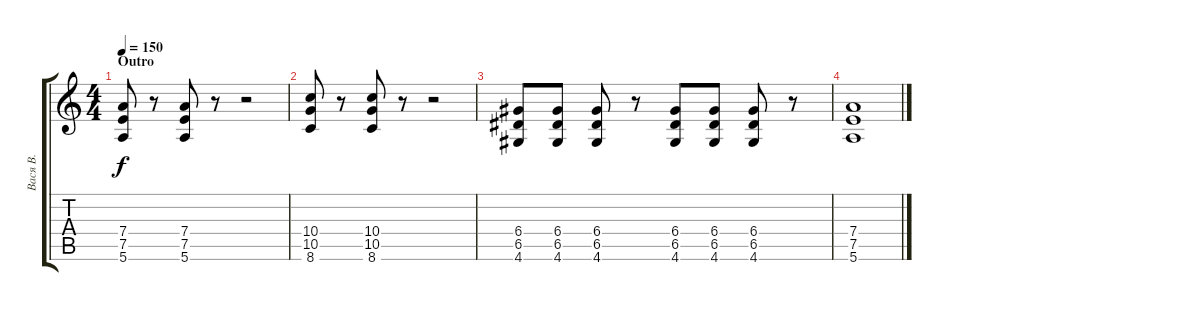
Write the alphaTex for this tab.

\track ("Вася В." "Вася В.") {instrument distortionguitar}
\staff {score tabs}
\tuning (E4 B3 G3 D3 A2 E2) {hide}
\ts (4 4)
\section ("" "Outro")
\tempo 150
\clef g2
\ks c
(7.4 7.5 5.6).8{dy f} r.8 (7.4 7.5 5.6).8 r.8 r.2 |
(10.4 10.5 8.6).8 r.8 (10.4 10.5 8.6).8 r.8 r.2 |
(6.4 6.5 4.6).8 (6.4 6.5 4.6).8 (6.4 6.5 4.6).8 r.8 (6.4 6.5 4.6).8 (6.4 6.5 4.6).8 (6.4 6.5 4.6).8 r.8 |
(7.4 7.5 5.6).1
